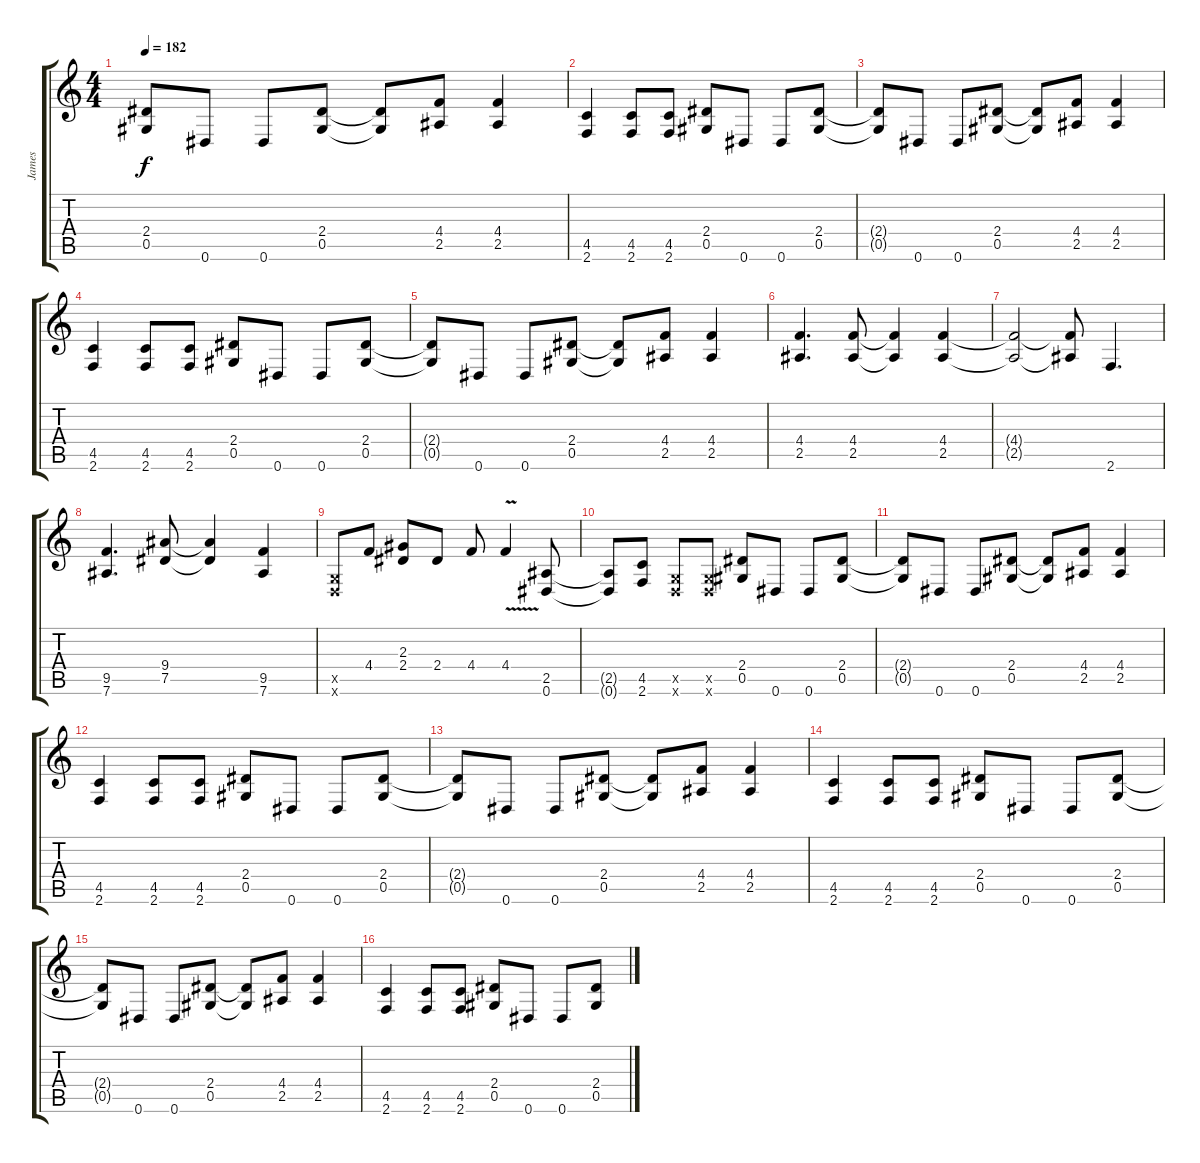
\track ("James " "James ") {instrument distortionguitar}
\staff {score tabs}
\tuning (Eb4 Bb3 Gb3 Db3 Ab2 Eb2) {hide}
\ts (4 4)
\tempo 182
\clef g2
\ks c
(2.4{t} 0.5{t}).8{dy f} 0.6.8 0.6.8 (2.4 0.5).8 (2.4{t} 0.5{t}).8 (4.4 2.5).8 (4.4 2.5).4 |
(4.5 2.6).4 (4.5 2.6).8 (4.5 2.6).8 (2.4 0.5).8 0.6.8 0.6.8 (2.4 0.5).8 |
(2.4{t} 0.5{t}).8 0.6.8 0.6.8 (2.4 0.5).8 (2.4{t} 0.5{t}).8 (4.4 2.5).8 (4.4 2.5).4 |
(4.5 2.6).4 (4.5 2.6).8 (4.5 2.6).8 (2.4 0.5).8 0.6.8 0.6.8 (2.4 0.5).8 |
(2.4{t} 0.5{t}).8 0.6.8 0.6.8 (2.4 0.5).8 (2.4{t} 0.5{t}).8 (4.4 2.5).8 (4.4 2.5).4 |
(4.4 2.5).4{d} (4.4 2.5).8 (4.4{t} 2.5{t}).4 (4.4 2.5).4 |
(4.4{t} 2.5{t}).2 (4.4{t} 2.5{t}).8 2.6.4{d} |
(9.5 7.6).4{d} (9.4 7.5).8 (9.4{t} 7.5{t}).4 (9.5 7.6).4 |
(-1.5{x} -1.6{x}).8 4.4.8 (2.3 2.4).8 2.4.8 4.4.8 4.4{v}.4 (2.5 0.6).8 |
(2.5{t} 0.6{t}).8 (4.5 2.6).8 (-1.5{x} -1.6{x}).8 (-1.5{x} -1.6{x}).8 (2.4 0.5).8 0.6.8 0.6.8 (2.4 0.5).8 |
(2.4{t} 0.5{t}).8 0.6.8 0.6.8 (2.4 0.5).8 (2.4{t} 0.5{t}).8 (4.4 2.5).8 (4.4 2.5).4 |
(4.5 2.6).4 (4.5 2.6).8 (4.5 2.6).8 (2.4 0.5).8 0.6.8 0.6.8 (2.4 0.5).8 |
(2.4{t} 0.5{t}).8 0.6.8 0.6.8 (2.4 0.5).8 (2.4{t} 0.5{t}).8 (4.4 2.5).8 (4.4 2.5).4 |
(4.5 2.6).4 (4.5 2.6).8 (4.5 2.6).8 (2.4 0.5).8 0.6.8 0.6.8 (2.4 0.5).8 |
(2.4{t} 0.5{t}).8 0.6.8 0.6.8 (2.4 0.5).8 (2.4{t} 0.5{t}).8 (4.4 2.5).8 (4.4 2.5).4 |
(4.5 2.6).4 (4.5 2.6).8 (4.5 2.6).8 (2.4 0.5).8 0.6.8 0.6.8 (2.4 0.5).8
